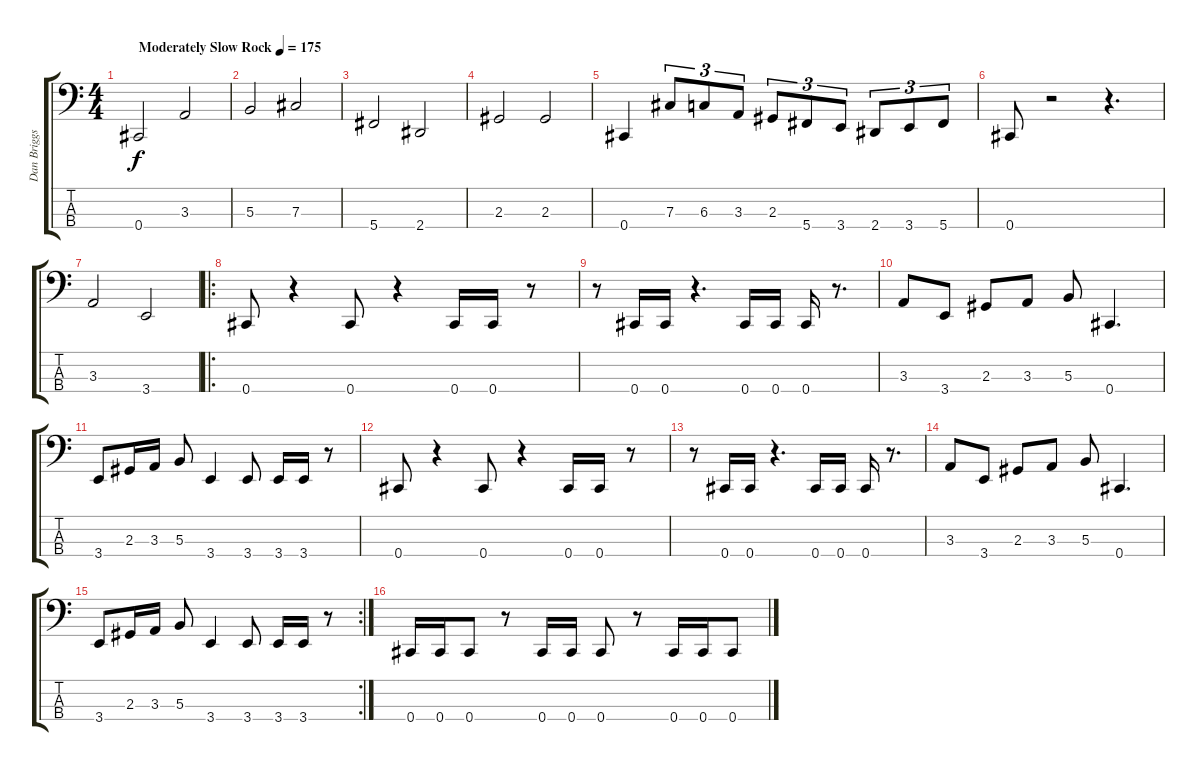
\track ("Dan Briggs" "Dan Briggs") {instrument electricbassfinger}
\staff {score tabs}
\tuning (E2 B1 Gb1 Db1) {hide}
\ts (4 4)
\tempo (175 "Moderately Slow Rock")
\clef f4
\ks c
0.4.2{dy f instrument electricbassfinger} 3.3.2 |
5.3.2 7.3.2 |
5.4.2 2.4.2 |
2.3.2 2.3.2 |
0.4.4 7.3.8{tu (3 2)} 6.3.8{tu (3 2)} 3.3.8{tu (3 2)} 2.3.8{tu (3 2)} 5.4.8{tu (3 2)} 3.4.8{tu (3 2)} 2.4.8{tu (3 2)} 3.4.8{tu (3 2)} 5.4.8{tu (3 2)} |
0.4.8 r.2 r.4{d} |
3.3.2 3.4.2 |
\ro
0.4.8 r.4 0.4.8 r.4 0.4.16 0.4.16 r.8 |
r.8 0.4.16 0.4.16 r.4{d} 0.4.16 0.4.16 0.4.16 r.8{d} |
3.3.8 3.4.8 2.3.8 3.3.8 5.3.8 0.4.4{d} |
3.4.8 2.3.16 3.3.16 5.3.8 3.4.4 3.4.8 3.4.16 3.4.16 r.8 |
0.4.8 r.4 0.4.8 r.4 0.4.16 0.4.16 r.8 |
r.8 0.4.16 0.4.16 r.4{d} 0.4.16 0.4.16 0.4.16 r.8{d} |
3.3.8 3.4.8 2.3.8 3.3.8 5.3.8 0.4.4{d} |
\rc 2
3.4.8 2.3.16 3.3.16 5.3.8 3.4.4 3.4.8 3.4.16 3.4.16 r.8 |
0.4.16 0.4.16 0.4.8 r.8 0.4.16 0.4.16 0.4.8 r.8 0.4.16 0.4.16 0.4.8
